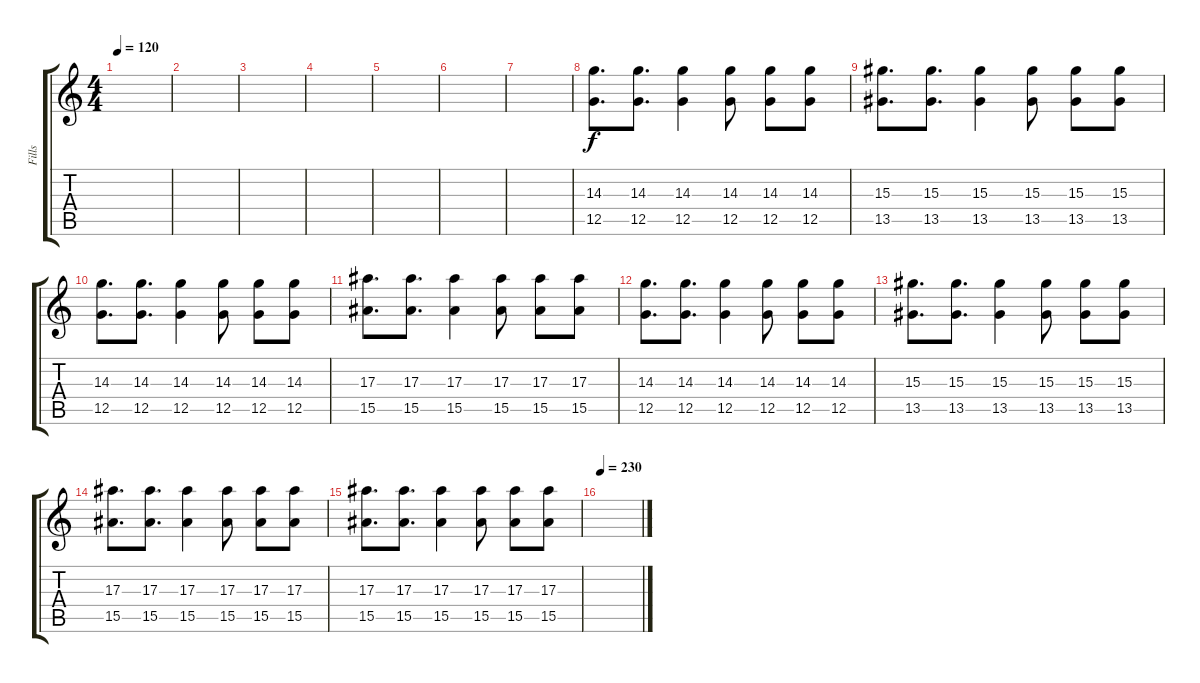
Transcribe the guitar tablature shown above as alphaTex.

\track ("Fills" "Fills") {instrument overdrivenguitar}
\staff {score tabs}
\tuning (D4 A3 F3 C3 G2 C2) {hide}
\ts (4 4)
\tempo 120
\clef g2
\ks c
|
|
|
|
|
|
|
(14.3 12.5).8{d} (14.3 12.5).8{d} (14.3 12.5).4 (14.3 12.5).8 (14.3 12.5).8 (14.3 12.5).8 |
(15.3 13.5).8{d} (15.3 13.5).8{d} (15.3 13.5).4 (15.3 13.5).8 (15.3 13.5).8 (15.3 13.5).8 |
(14.3 12.5).8{d} (14.3 12.5).8{d} (14.3 12.5).4 (14.3 12.5).8 (14.3 12.5).8 (14.3 12.5).8 |
(17.3 15.5).8{d} (17.3 15.5).8{d} (17.3 15.5).4 (17.3 15.5).8 (17.3 15.5).8 (17.3 15.5).8 |
(14.3 12.5).8{d} (14.3 12.5).8{d} (14.3 12.5).4 (14.3 12.5).8 (14.3 12.5).8 (14.3 12.5).8 |
(15.3 13.5).8{d} (15.3 13.5).8{d} (15.3 13.5).4 (15.3 13.5).8 (15.3 13.5).8 (15.3 13.5).8 |
(17.3 15.5).8{d} (17.3 15.5).8{d} (17.3 15.5).4 (17.3 15.5).8 (17.3 15.5).8 (17.3 15.5).8 |
(17.3 15.5).8{d} (17.3 15.5).8{d} (17.3 15.5).4 (17.3 15.5).8 (17.3 15.5).8 (17.3 15.5).8 |
\tempo 230
